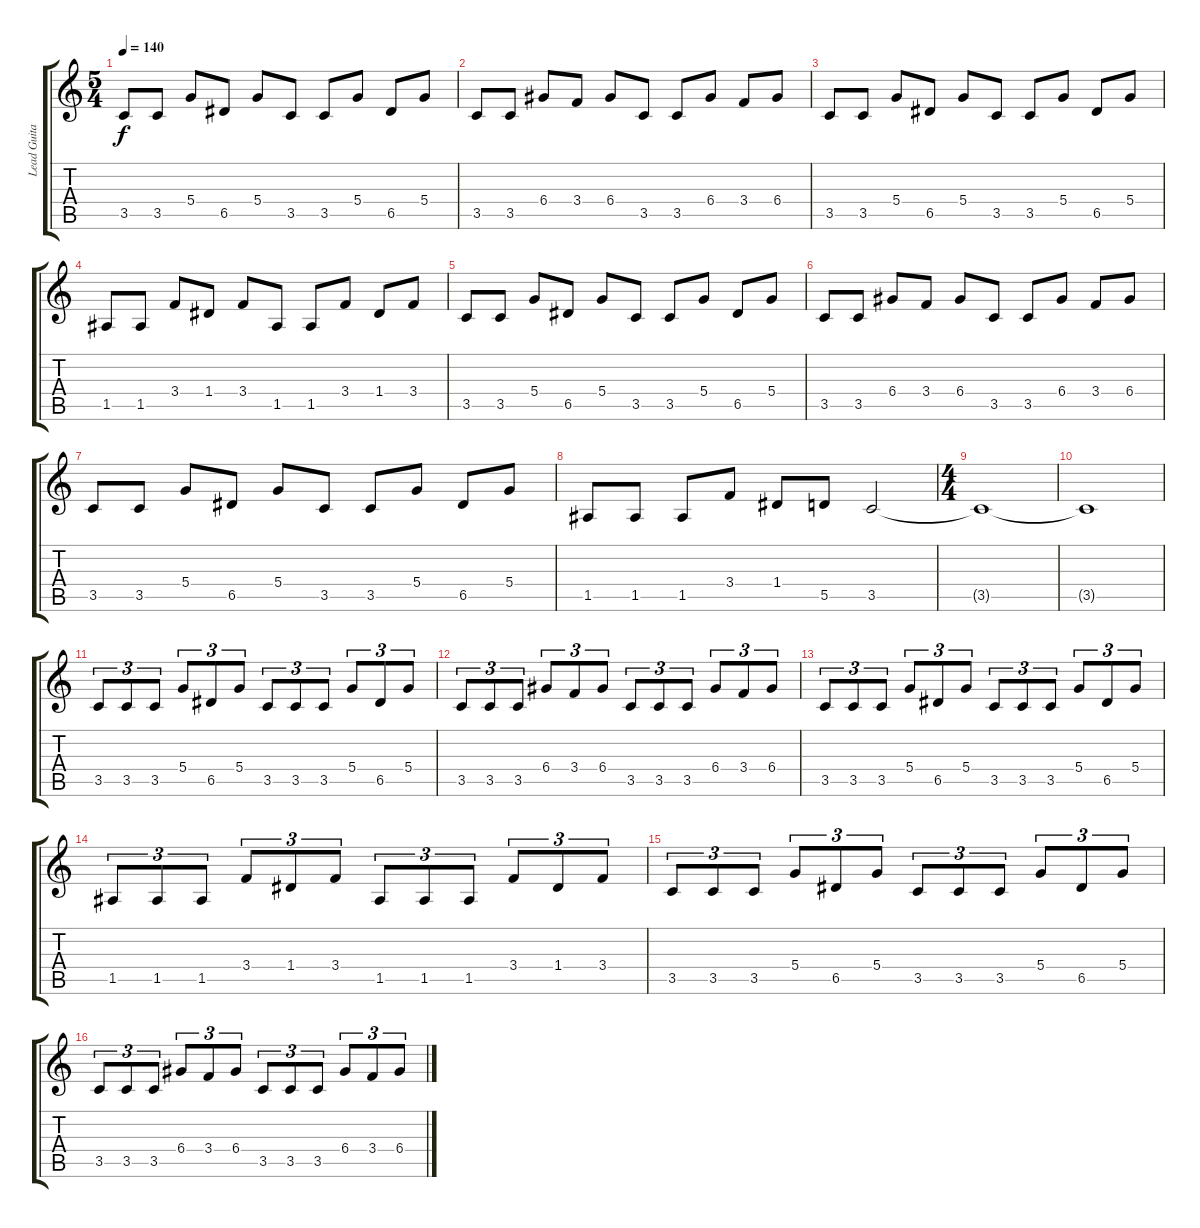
\track ("Lead Guitar" "Lead Guita") {instrument distortionguitar}
\staff {score tabs}
\tuning (E4 B3 G3 D3 A2 E2) {hide}
\ts (5 4)
\tempo 140
\clef g2
\ks c
3.5.8{dy f} 3.5.8 5.4.8 6.5.8 5.4.8 3.5.8 3.5.8 5.4.8 6.5.8 5.4.8 |
3.5.8 3.5.8 6.4.8 3.4.8 6.4.8 3.5.8 3.5.8 6.4.8 3.4.8 6.4.8 |
3.5.8 3.5.8 5.4.8 6.5.8 5.4.8 3.5.8 3.5.8 5.4.8 6.5.8 5.4.8 |
1.5.8 1.5.8 3.4.8 1.4.8 3.4.8 1.5.8 1.5.8 3.4.8 1.4.8 3.4.8 |
3.5.8 3.5.8 5.4.8 6.5.8 5.4.8 3.5.8 3.5.8 5.4.8 6.5.8 5.4.8 |
3.5.8 3.5.8 6.4.8 3.4.8 6.4.8 3.5.8 3.5.8 6.4.8 3.4.8 6.4.8 |
3.5.8 3.5.8 5.4.8 6.5.8 5.4.8 3.5.8 3.5.8 5.4.8 6.5.8 5.4.8 |
1.5.8 1.5.8 1.5.8 3.4.8 1.4.8 5.5.8 3.5.2 |
\ts (4 4)
3.5{t}.1 |
3.5{t}.1 |
3.5.8{tu (3 2)} 3.5.8{tu (3 2)} 3.5.8{tu (3 2)} 5.4.8{tu (3 2)} 6.5.8{tu (3 2)} 5.4.8{tu (3 2)} 3.5.8{tu (3 2)} 3.5.8{tu (3 2)} 3.5.8{tu (3 2)} 5.4.8{tu (3 2)} 6.5.8{tu (3 2)} 5.4.8{tu (3 2)} |
3.5.8{tu (3 2)} 3.5.8{tu (3 2)} 3.5.8{tu (3 2)} 6.4.8{tu (3 2)} 3.4.8{tu (3 2)} 6.4.8{tu (3 2)} 3.5.8{tu (3 2)} 3.5.8{tu (3 2)} 3.5.8{tu (3 2)} 6.4.8{tu (3 2)} 3.4.8{tu (3 2)} 6.4.8{tu (3 2)} |
3.5.8{tu (3 2)} 3.5.8{tu (3 2)} 3.5.8{tu (3 2)} 5.4.8{tu (3 2)} 6.5.8{tu (3 2)} 5.4.8{tu (3 2)} 3.5.8{tu (3 2)} 3.5.8{tu (3 2)} 3.5.8{tu (3 2)} 5.4.8{tu (3 2)} 6.5.8{tu (3 2)} 5.4.8{tu (3 2)} |
1.5.8{tu (3 2)} 1.5.8{tu (3 2)} 1.5.8{tu (3 2)} 3.4.8{tu (3 2)} 1.4.8{tu (3 2)} 3.4.8{tu (3 2)} 1.5.8{tu (3 2)} 1.5.8{tu (3 2)} 1.5.8{tu (3 2)} 3.4.8{tu (3 2)} 1.4.8{tu (3 2)} 3.4.8{tu (3 2)} |
3.5.8{tu (3 2)} 3.5.8{tu (3 2)} 3.5.8{tu (3 2)} 5.4.8{tu (3 2)} 6.5.8{tu (3 2)} 5.4.8{tu (3 2)} 3.5.8{tu (3 2)} 3.5.8{tu (3 2)} 3.5.8{tu (3 2)} 5.4.8{tu (3 2)} 6.5.8{tu (3 2)} 5.4.8{tu (3 2)} |
3.5.8{tu (3 2)} 3.5.8{tu (3 2)} 3.5.8{tu (3 2)} 6.4.8{tu (3 2)} 3.4.8{tu (3 2)} 6.4.8{tu (3 2)} 3.5.8{tu (3 2)} 3.5.8{tu (3 2)} 3.5.8{tu (3 2)} 6.4.8{tu (3 2)} 3.4.8{tu (3 2)} 6.4.8{tu (3 2)}
